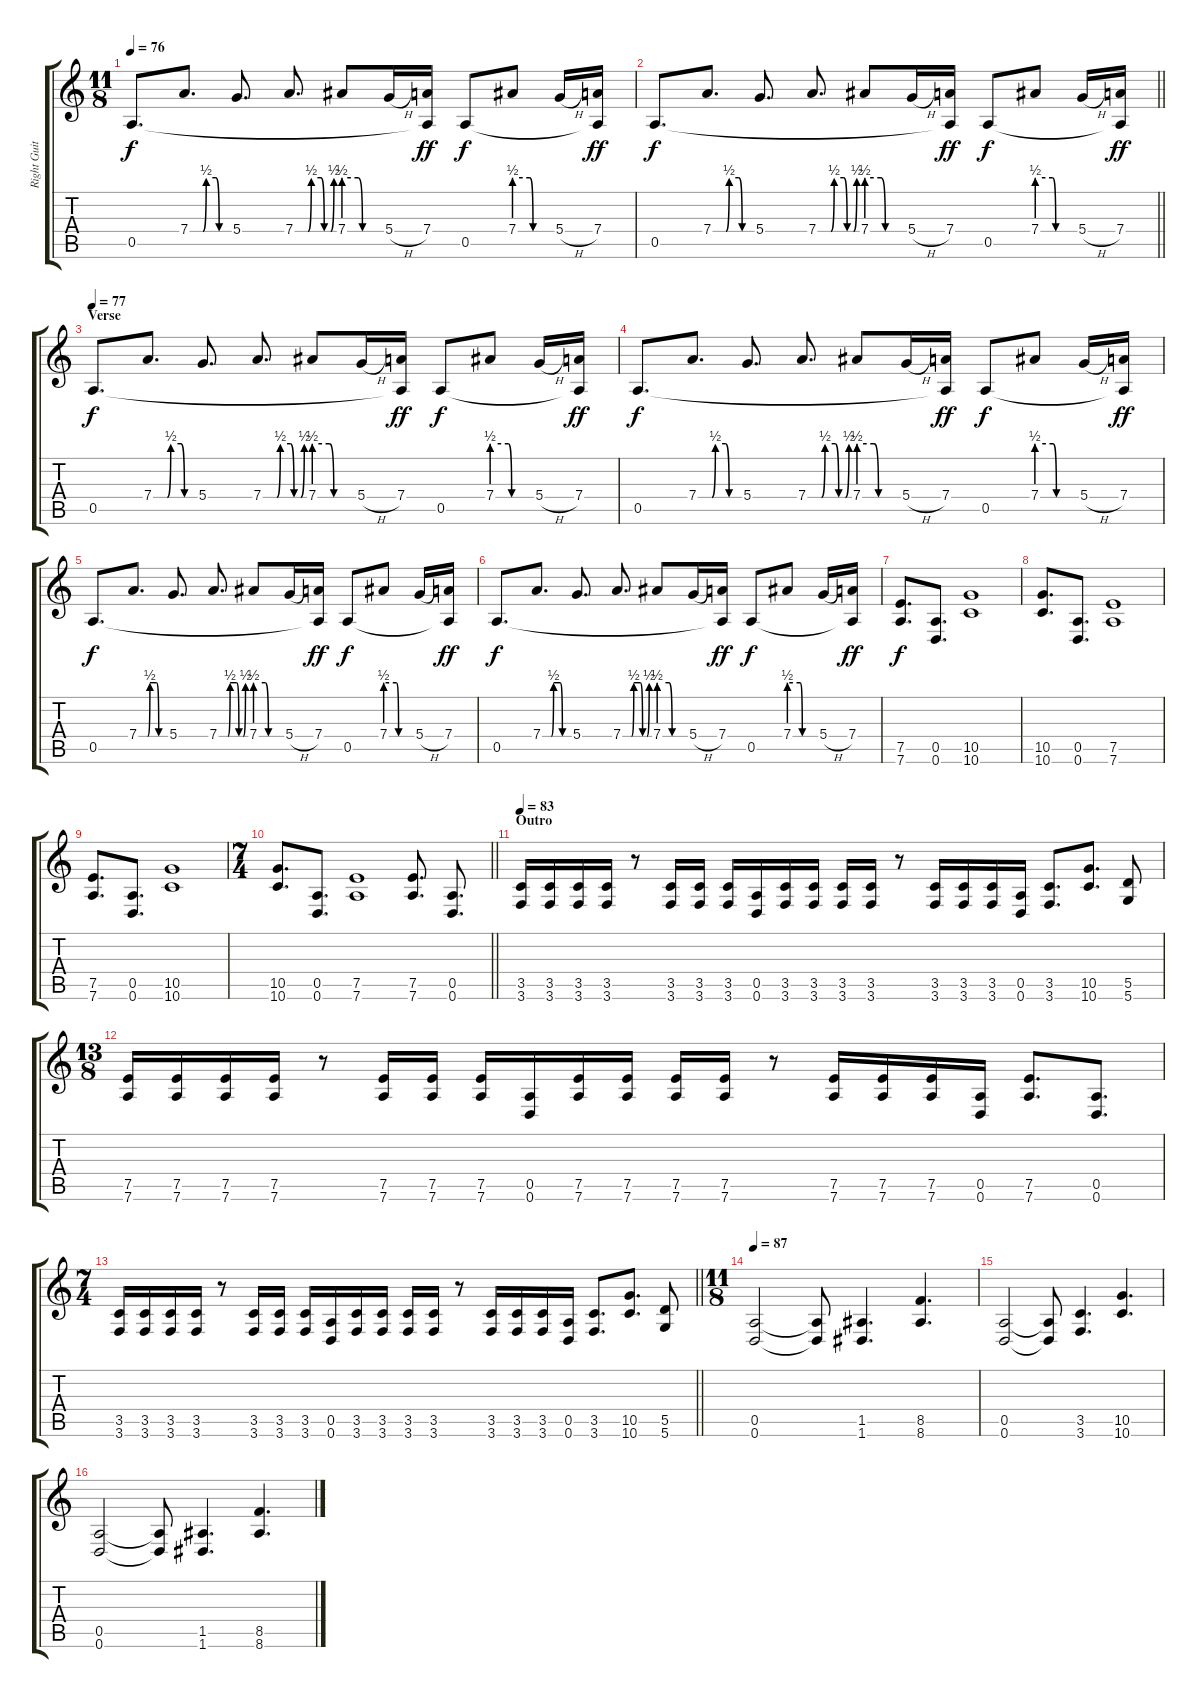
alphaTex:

\track ("Right Guitar" "Right Guit") {instrument distortionguitar}
\staff {score tabs}
\tuning (E4 B3 G3 D3 A2 D2) {hide}
\ts (11 8)
\tempo 76
\clef g2
\ks c
0.5.8{d dy f} 7.4{be (custom 0 0 20 0 25 2 40 2 45 0 60 0)}.8{d} 5.4.8{d} 7.4{be (custom 0 0 20 0 25 2 40 2 45 0 55 0 60 2)}.8{d} 7.4{be (custom 0 2 23 2 30 0 60 0)}.8 5.4{h}.16 (7.4 0.5{t}).16{dy ff} 0.5.8{dy f} 7.4{be (custom 0 2 25 2 30 0 60 0)}.8 5.4{h}.16 (7.4 0.5{t}).16{dy ff} |
\barLineRight lightlight
0.5.8{d dy f} 7.4{be (custom 0 0 20 0 25 2 40 2 45 0 60 0)}.8{d} 5.4.8{d} 7.4{be (custom 0 0 20 0 25 2 40 2 45 0 55 0 60 2)}.8{d} 7.4{be (custom 0 2 23 2 30 0 60 0)}.8 5.4{h}.16 (7.4 0.5{t}).16{dy ff} 0.5.8{dy f} 7.4{be (custom 0 2 25 2 30 0 60 0)}.8 5.4{h}.16 (7.4 0.5{t}).16{dy ff} |
\section ("" "Verse")
\tempo 77
0.5.8{d dy f} 7.4{be (custom 0 0 20 0 25 2 40 2 45 0 60 0)}.8{d} 5.4.8{d} 7.4{be (custom 0 0 20 0 25 2 40 2 45 0 55 0 60 2)}.8{d} 7.4{be (custom 0 2 23 2 30 0 60 0)}.8 5.4{h}.16 (7.4 0.5{t}).16{dy ff} 0.5.8{dy f} 7.4{be (custom 0 2 25 2 30 0 60 0)}.8 5.4{h}.16 (7.4 0.5{t}).16{dy ff} |
0.5.8{d dy f} 7.4{be (custom 0 0 20 0 25 2 40 2 45 0 60 0)}.8{d} 5.4.8{d} 7.4{be (custom 0 0 20 0 25 2 40 2 45 0 55 0 60 2)}.8{d} 7.4{be (custom 0 2 23 2 30 0 60 0)}.8 5.4{h}.16 (7.4 0.5{t}).16{dy ff} 0.5.8{dy f} 7.4{be (custom 0 2 25 2 30 0 60 0)}.8 5.4{h}.16 (7.4 0.5{t}).16{dy ff} |
0.5.8{d dy f} 7.4{be (custom 0 0 20 0 25 2 40 2 45 0 60 0)}.8{d} 5.4.8{d} 7.4{be (custom 0 0 20 0 25 2 40 2 45 0 55 0 60 2)}.8{d} 7.4{be (custom 0 2 23 2 30 0 60 0)}.8 5.4{h}.16 (7.4 0.5{t}).16{dy ff} 0.5.8{dy f} 7.4{be (custom 0 2 25 2 30 0 60 0)}.8 5.4{h}.16 (7.4 0.5{t}).16{dy ff} |
0.5.8{d dy f} 7.4{be (custom 0 0 20 0 25 2 40 2 45 0 60 0)}.8{d} 5.4.8{d} 7.4{be (custom 0 0 20 0 25 2 40 2 45 0 55 0 60 2)}.8{d} 7.4{be (custom 0 2 23 2 30 0 60 0)}.8 5.4{h}.16 (7.4 0.5{t}).16{dy ff} 0.5.8{dy f} 7.4{be (custom 0 2 25 2 30 0 60 0)}.8 5.4{h}.16 (7.4 0.5{t}).16{dy ff} |
(7.5 7.6).8{d dy f} (0.5 0.6).8{d} (10.5 10.6).1 |
(10.5 10.6).8{d} (0.5 0.6).8{d} (7.5 7.6).1 |
(7.5 7.6).8{d} (0.5 0.6).8{d} (10.5 10.6).1 |
\ts (7 4)
\barLineRight lightlight
(10.5 10.6).8{d} (0.5 0.6).8{d} (7.5 7.6).1 (7.5 7.6).8{d} (0.5 0.6).8{d} |
\section ("" "Outro")
\tempo 83
(3.5 3.6).16 (3.5 3.6).16 (3.5 3.6).16 (3.5 3.6).16 r.8 (3.5 3.6).16 (3.5 3.6).16 (3.5 3.6).16 (0.5 0.6).16 (3.5 3.6).16 (3.5 3.6).16 (3.5 3.6).16 (3.5 3.6).16 r.8 (3.5 3.6).16 (3.5 3.6).16 (3.5 3.6).16 (0.5 0.6).16 (3.5 3.6).8{d} (10.5 10.6).8{d} (5.5 5.6).8 |
\ts (13 8)
(7.5 7.6).16 (7.5 7.6).16 (7.5 7.6).16 (7.5 7.6).16 r.8 (7.5 7.6).16 (7.5 7.6).16 (7.5 7.6).16 (0.5 0.6).16 (7.5 7.6).16 (7.5 7.6).16 (7.5 7.6).16 (7.5 7.6).16 r.8 (7.5 7.6).16 (7.5 7.6).16 (7.5 7.6).16 (0.5 0.6).16 (7.5 7.6).8{d} (0.5 0.6).8{d} |
\ts (7 4)
\barLineRight lightlight
(3.5 3.6).16 (3.5 3.6).16 (3.5 3.6).16 (3.5 3.6).16 r.8 (3.5 3.6).16 (3.5 3.6).16 (3.5 3.6).16 (0.5 0.6).16 (3.5 3.6).16 (3.5 3.6).16 (3.5 3.6).16 (3.5 3.6).16 r.8 (3.5 3.6).16 (3.5 3.6).16 (3.5 3.6).16 (0.5 0.6).16 (3.5 3.6).8{d} (10.5 10.6).8{d} (5.5 5.6).8 |
\ts (11 8)
\section ("" "")
\tempo 87
(0.5 0.6).2 (0.5{t} 0.6{t}).8 (1.5 1.6).4{d} (8.5 8.6).4{d} |
(0.5 0.6).2 (0.5{t} 0.6{t}).8 (3.5 3.6).4{d} (10.5 10.6).4{d} |
(0.5 0.6).2 (0.5{t} 0.6{t}).8 (1.5 1.6).4{d} (8.5 8.6).4{d}
